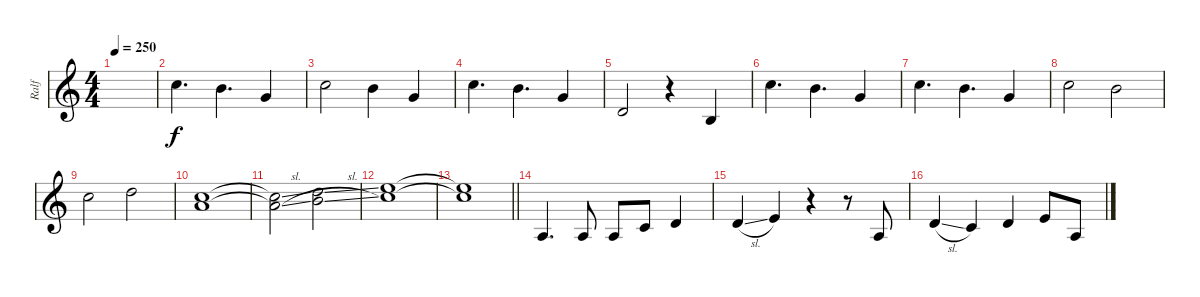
\track ("Ralf" "Ralf") {instrument brasssection}
\staff {score}
\tuning (E4 B3 G3 D3 A2 E2) {hide}
\ts (4 4)
\tempo 250
\clef g2
\ks c
|
8.1.4{d} 7.1.4{d} 8.2.4 |
8.1.2 7.1.4 8.2.4 |
8.1.4{d} 7.1.4{d} 8.2.4 |
7.3.2 r.4 4.3.4 |
8.1.4{d} 7.1.4{d} 8.2.4 |
8.1.4{d} 7.1.4{d} 8.2.4 |
8.1.2 7.1.2 |
8.1.2 10.1.2 |
(8.1 10.2).1 |
(8.1{sl t} 10.2{sl t}).2 (10.1{sl} 12.2{sl}).2 |
(12.1 13.2).1 |
\barLineRight lightlight
(12.1{t} 13.2{t}).1 |
2.3.4{d} 2.3.8 2.3.8 5.3.8 7.3.4 |
7.3{sl}.4 9.3.4 r.4 r.8 2.3.8 |
7.3{sl}.4 5.3.4 7.3.4 5.2.8 2.3.8
